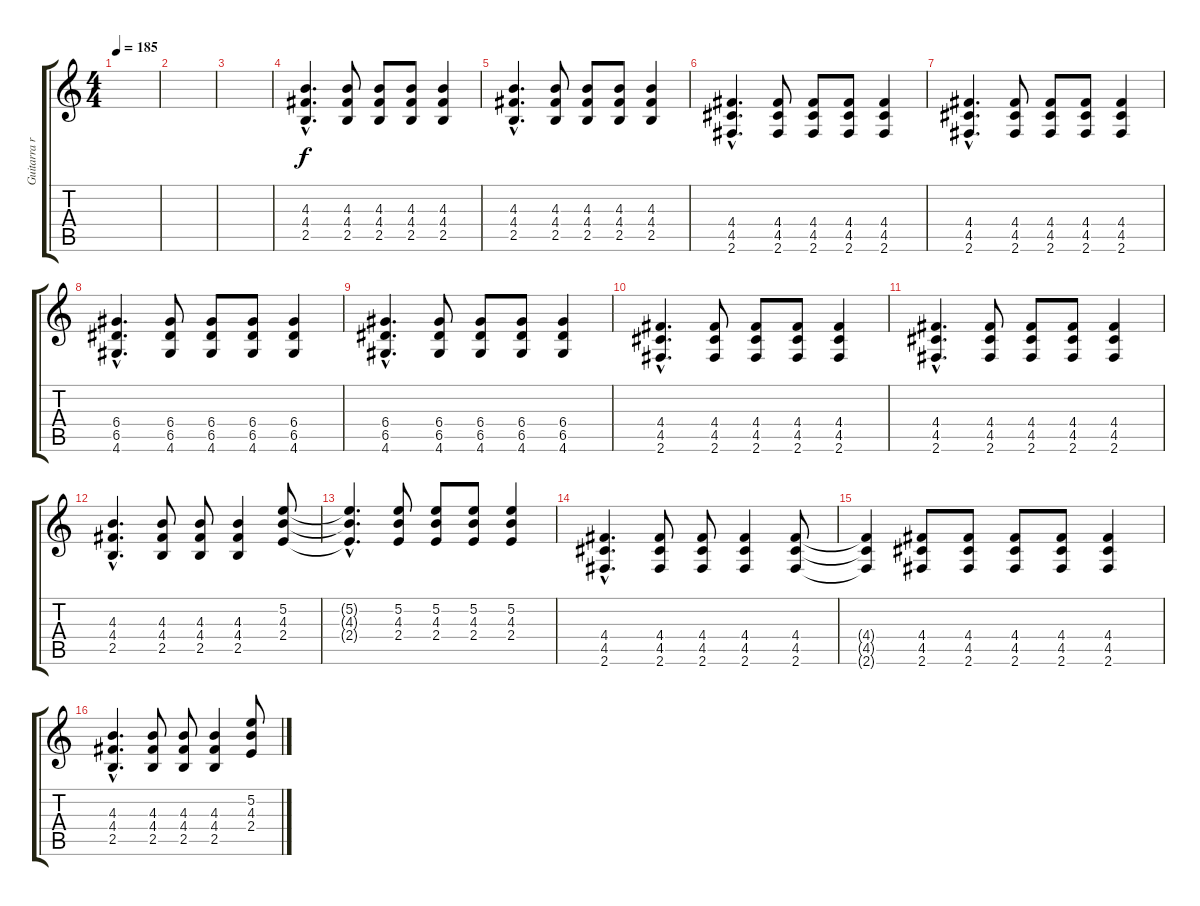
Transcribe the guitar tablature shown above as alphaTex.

\track ("Guitarra ritmica" "Guitarra r") {instrument distortionguitar}
\staff {score tabs}
\tuning (E4 B3 G3 D3 A2 E2) {hide}
\ts (4 4)
\tempo 185
\clef g2
\ks c
|
|
|
(4.3{hac} 4.4{hac} 2.5{hac}).4{d} (4.3 4.4 2.5).8 (4.3 4.4 2.5).8 (4.3 4.4 2.5).8 (4.3 4.4 2.5).4 |
(4.3{hac} 4.4{hac} 2.5{hac}).4{d} (4.3 4.4 2.5).8 (4.3 4.4 2.5).8 (4.3 4.4 2.5).8 (4.3 4.4 2.5).4 |
(4.4{hac} 4.5{hac} 2.6{hac}).4{d} (4.4 4.5 2.6).8 (4.4 4.5 2.6).8 (4.4 4.5 2.6).8 (4.4 4.5 2.6).4 |
(4.4{hac} 4.5{hac} 2.6{hac}).4{d} (4.4 4.5 2.6).8 (4.4 4.5 2.6).8 (4.4 4.5 2.6).8 (4.4 4.5 2.6).4 |
(6.4{hac} 6.5{hac} 4.6{hac}).4{d} (6.4 6.5 4.6).8 (6.4 6.5 4.6).8 (6.4 6.5 4.6).8 (6.4 6.5 4.6).4 |
(6.4{hac} 6.5{hac} 4.6{hac}).4{d} (6.4 6.5 4.6).8 (6.4 6.5 4.6).8 (6.4 6.5 4.6).8 (6.4 6.5 4.6).4 |
(4.4{hac} 4.5{hac} 2.6{hac}).4{d} (4.4 4.5 2.6).8 (4.4 4.5 2.6).8 (4.4 4.5 2.6).8 (4.4 4.5 2.6).4 |
(4.4{hac} 4.5{hac} 2.6{hac}).4{d} (4.4 4.5 2.6).8 (4.4 4.5 2.6).8 (4.4 4.5 2.6).8 (4.4 4.5 2.6).4 |
(4.3{hac} 4.4{hac} 2.5{hac}).4{d} (4.3 4.4 2.5).8 (4.3 4.4 2.5).8 (4.3 4.4 2.5).4 (5.2 4.3 2.4).8 |
(5.2{hac t} 4.3{hac t} 2.4{hac t}).4{d} (5.2 4.3 2.4).8 (5.2 4.3 2.4).8 (5.2 4.3 2.4).8 (5.2 4.3 2.4).4 |
(4.4{hac} 4.5{hac} 2.6{hac}).4{d} (4.4 4.5 2.6).8 (4.4 4.5 2.6).8 (4.4 4.5 2.6).4 (4.4 4.5 2.6).8 |
(4.4{t} 4.5{t} 2.6{t}).4 (4.4 4.5 2.6).8 (4.4 4.5 2.6).8 (4.4 4.5 2.6).8 (4.4 4.5 2.6).8 (4.4 4.5 2.6).4 |
(4.3{hac} 4.4{hac} 2.5{hac}).4{d} (4.3 4.4 2.5).8 (4.3 4.4 2.5).8 (4.3 4.4 2.5).4 (5.2 4.3 2.4).8
